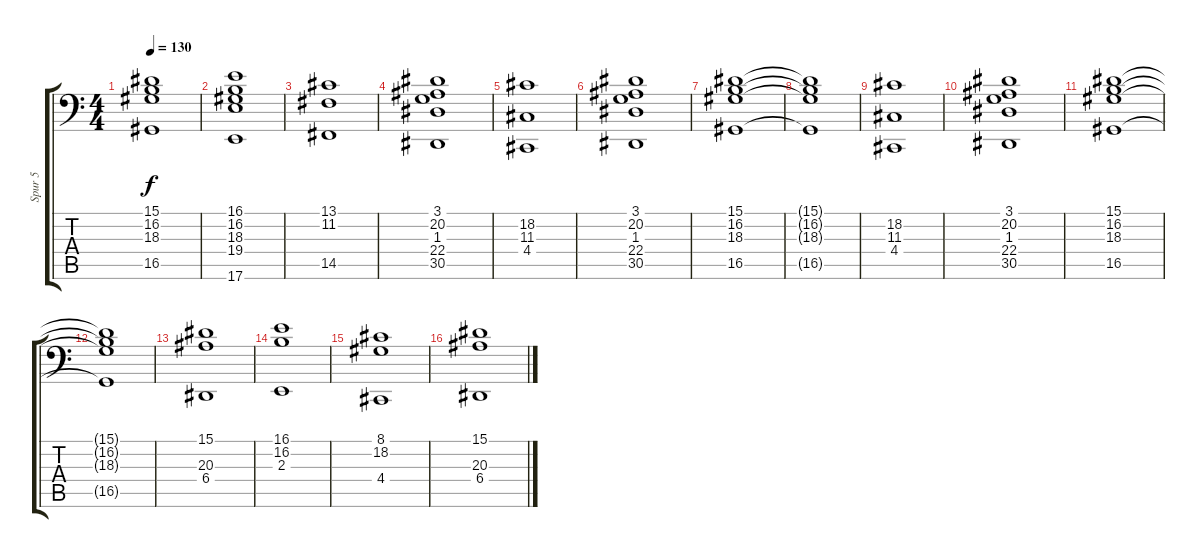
\track ("Spur 5" "Spur 5") {instrument choiraahs}
\staff {score tabs}
\tuning (C3 G2 D2 A1 E1 B0) {hide}
\ts (4 4)
\tempo 130
\clef f4
\ks c
(15.1 16.2 18.3 16.5).1{dy f} |
(16.1 16.2 18.3 19.4 17.6).1 |
(13.1 11.2 14.5).1 |
(3.1 20.2 1.3 22.4 30.5).1 |
(18.2 11.3 4.4).1 |
(3.1 20.2 1.3 22.4 30.5).1 |
(15.1 16.2 18.3 16.5).1 |
(15.1{t} 16.2{t} 18.3{t} 16.5{t}).1 |
(18.2 11.3 4.4).1 |
(3.1 20.2 1.3 22.4 30.5).1 |
(15.1 16.2 18.3 16.5).1 |
(15.1{t} 16.2{t} 18.3{t} 16.5{t}).1 |
(15.1 20.3 6.4).1 |
(16.1 16.2 2.3).1 |
(8.1 18.2 4.4).1 |
(15.1 20.3 6.4).1
